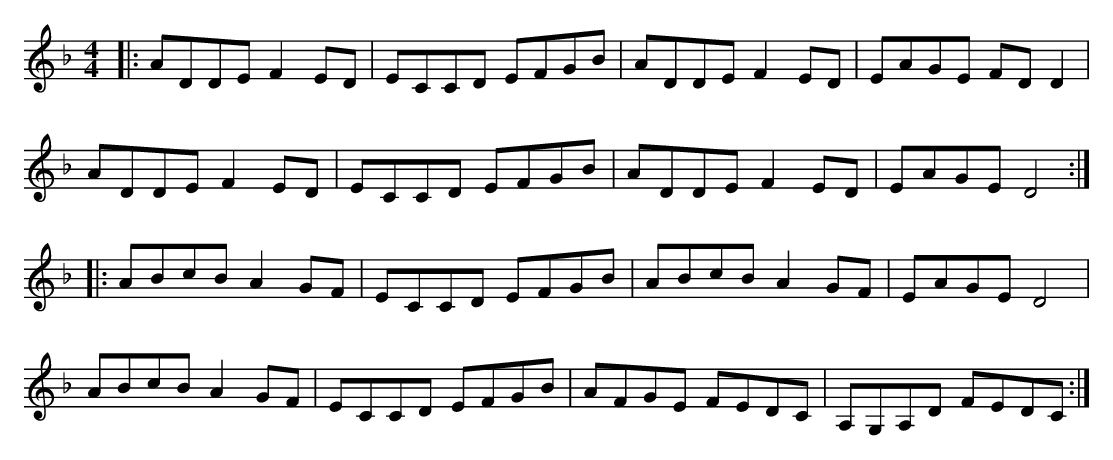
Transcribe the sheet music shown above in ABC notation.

X:1
M:4/4
K:Dmin
|:ADDE F2 ED|ECCD EFGB|ADDE F2 ED|EAGE FD D2|
ADDE F2 ED|ECCD EFGB|ADDE F2 ED|EAGE D4:|
|:ABcB A2 GF|ECCD EFGB|ABcB A2 GF|EAGE D4|
ABcB A2 GF|ECCD EFGB|AFGE FEDC|A,G,A,D FEDC:|
